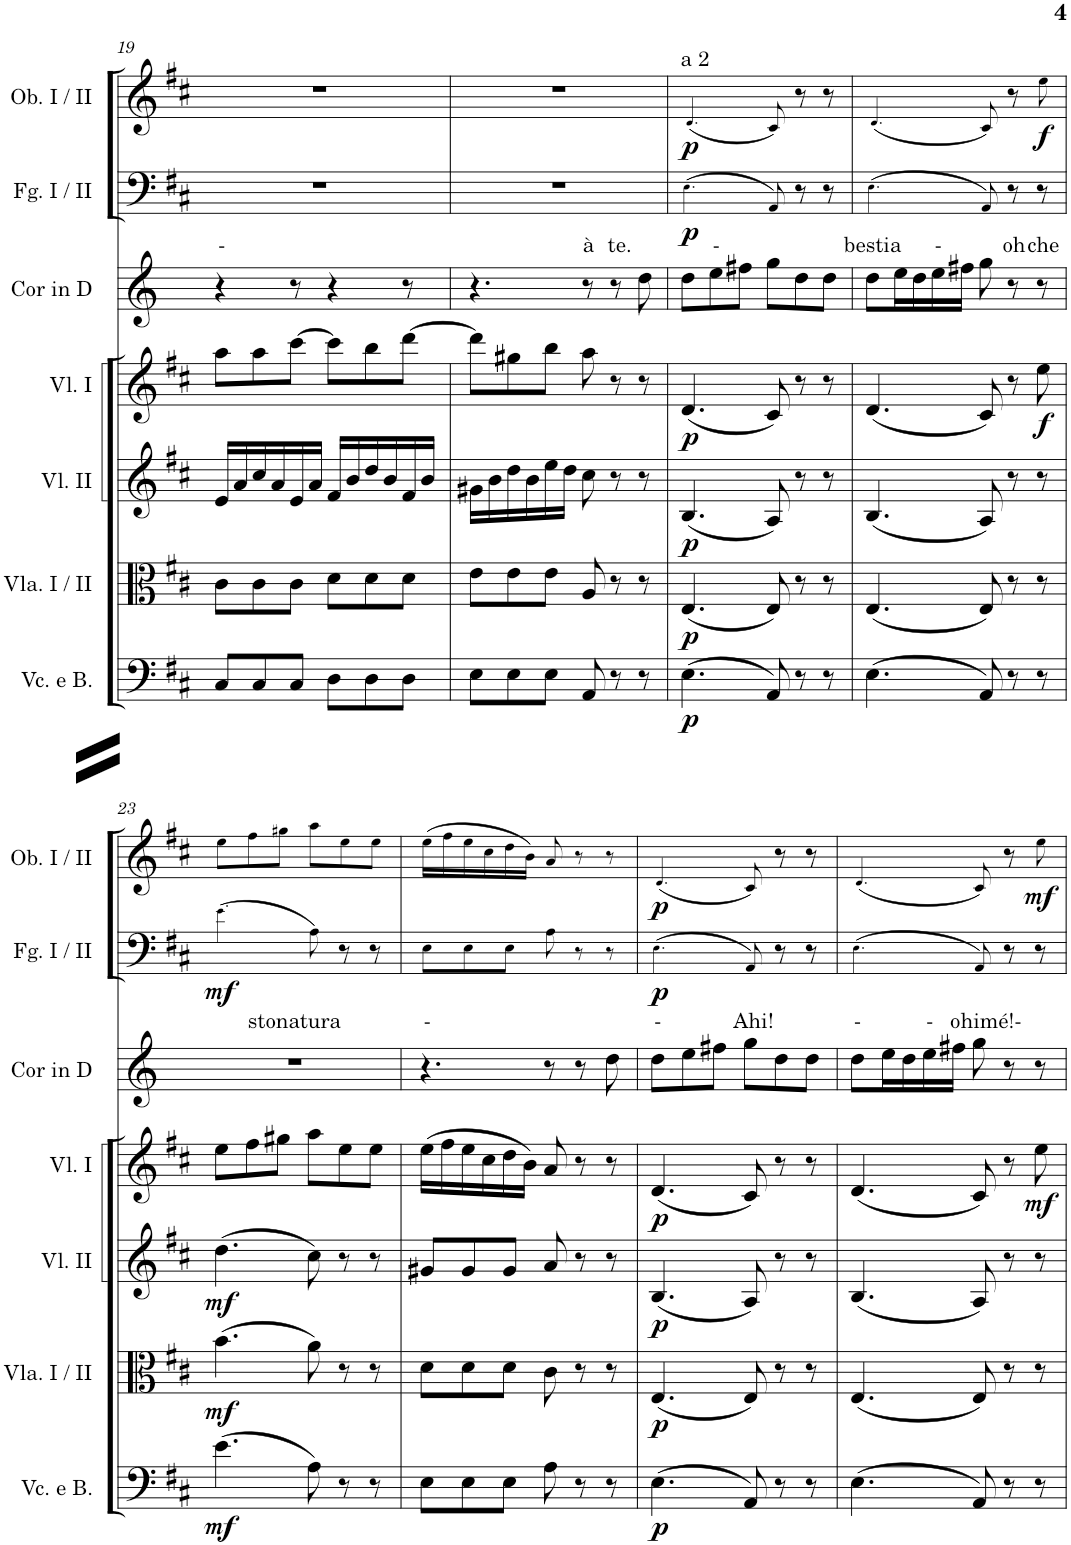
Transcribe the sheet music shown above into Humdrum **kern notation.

**kern	**dynam	**kern	**dynam	**kern	**dynam	**kern	**dynam	**kern	**dynam	**kern	**text	**kern	**dynam	**kern	**dynam
*part8	*part8	*part7	*part7	*part6	*part6	*part5	*part5	*part4	*part4	*part3	*part3	*part2	*part2	*part1	*part1
*staff8	*staff8	*staff7	*staff7	*staff6	*staff6	*staff5	*staff5	*staff4	*staff4	*staff3	*staff3	*staff2	*staff2	*staff1	*staff1
*I"Contrabasses	*	*I"Violoncello e Basso	*	*I"Viola I / II	*	*I"Violino II	*	*I"Violino I	*	*I"Corno principale in Re / D	*	*I"Fagotto I / II	*	*I"Oboe I / II	*
*I'Cbs.	*	*I'Vc. e B.	*	*I'Vla. I / II	*	*I'Vl. II	*	*I'Vl. I	*	*I'Cor in D	*	*I'Fg. I / II	*	*I'Ob. I / II	*
!!LO:PB:g=z
*clefF4	*	*clefF4	*	*clefC3	*	*clefG2	*	*clefG2	*	*clefG2	*	*clefF4	*	*clefG2	*
*Trd7c12	*	*	*	*	*	*	*	*	*	*Trd5c10	*	*	*	*	*
*k[f#c#]	*	*k[f#c#]	*	*k[f#c#]	*	*k[f#c#]	*	*k[f#c#]	*	*k[]	*	*k[f#c#]	*	*k[f#c#]	*
*M6/8	*	*M6/8	*	*M6/8	*	*M6/8	*	*M6/8	*	*M6/8	*	*M6/8	*	*M6/8	*
=19	=19	=19	=19	=19	=19	=19	=19	=19	=19	=19	=19	=19	=19	=19	=19
!	!	!	!	!	!	!	!	!	!	!	!LO:LY:a	!	!	!	!
8C#/L	.	8C#/L	.	8c#\L	.	16e/LL	.	8aa\L	.	4r	-	2.r	.	2.r	.
.	.	.	.	.	.	16a/	.	.	.	.	.	.	.	.	.
8C#/	.	8C#/	.	8c#\	.	16cc#/	.	8aa\	.	.	.	.	.	.	.
.	.	.	.	.	.	16a/	.	.	.	.	.	.	.	.	.
8C#/J	.	8C#/J	.	8c#\J	.	16e/	.	[8ccc#\J	.	8r	.	.	.	.	.
.	.	.	.	.	.	16a/JJ	.	.	.	.	.	.	.	.	.
8D\L	.	8D\L	.	8d\L	.	16f#/LL	.	8ccc#\L]	.	4r	.	.	.	.	.
.	.	.	.	.	.	16b/	.	.	.	.	.	.	.	.	.
8D\	.	8D\	.	8d\	.	16dd/	.	8bb\	.	.	.	.	.	.	.
.	.	.	.	.	.	16b/	.	.	.	.	.	.	.	.	.
8D\J	.	8D\J	.	8d\J	.	16f#/	.	[8ddd\J	.	8r	.	.	.	.	.
.	.	.	.	.	.	16b/JJ	.	.	.	.	.	.	.	.	.
=20	=20	=20	=20	=20	=20	=20	=20	=20	=20	=20	=20	=20	=20	=20	=20
8E\L	.	8E\L	.	8e\L	.	16g#X\LL	.	8ddd\L]	.	4.r	.	2.r	.	2.r	.
.	.	.	.	.	.	16b\	.	.	.	.	.	.	.	.	.
8E\	.	8E\	.	8e\	.	16dd\	.	8gg#X\	.	.	.	.	.	.	.
.	.	.	.	.	.	16b\	.	.	.	.	.	.	.	.	.
8E\J	.	8E\J	.	8e\J	.	16ee\	.	8bb\J	.	.	.	.	.	.	.
.	.	.	.	.	.	16dd\JJ	.	.	.	.	.	.	.	.	.
!	!	!	!	!	!	!	!	!	!	!	!LO:LY:a	!	!	!	!
8AA	.	8AA/	.	8A/	.	8cc#\	.	8aa\	.	8r	à	.	.	.	.
!	!	!	!	!	!	!	!	!	!	!	!LO:LY:a	!	!	!	!
8r	.	8r	.	8r	.	8r	.	8r	.	8r	te.	.	.	.	.
8r	.	8r	.	8r	.	8r	.	8r	.	8dd\	.	.	.	.	.
=21	=21	=21	=21	=21	=21	=21	=21	=21	=21	=21	=21	=21	=21	=21	=21
!	!	!	!	!	!	!	!	!	!	!	!	!	!	!LO:TX:a:t=a 2	!
!	!LO:DY:b	!	!LO:DY:b	!	!LO:DY:b	!	!LO:DY:b	!	!LO:DY:b	!	!	!	!LO:DY:b	!	!LO:DY:b
(4.E	p	(4.E\	p	(4.E/	p	(4.B/	p	(4.d/	p	8dd\L	.	(4.E!\	p	(4.d!/	p
!	!	!	!	!	!	!	!	!	!	!	!LO:LY:a	!	!	!	!
.	.	.	.	.	.	.	.	.	.	8ee\	-	.	.	.	.
.	.	.	.	.	.	.	.	.	.	8ff#X\J	.	.	.	.	.
8AA)	.	8AA/)	.	8E/)	.	8A/)	.	8c#/)	.	8gg\L	.	8AA!/)	.	8c#!/)	.
8r	.	8r	.	8r	.	8r	.	8r	.	8dd\	.	8r	.	8r	.
8r	.	8r	.	8r	.	8r	.	8r	.	8dd\J	.	8r	.	8r	.
=22	=22	=22	=22	=22	=22	=22	=22	=22	=22	=22	=22	=22	=22	=22	=22
!	!	!	!	!	!	!	!	!	!	!	!LO:LY:a	!	!	!	!
(4.E	.	(4.E\	.	(4.E/	.	(4.B/	.	(4.d/	.	8dd\L	bestia	(4.E!\	.	(4.d!/	.
.	.	.	.	.	.	.	.	.	.	16ee\L	.	.	.	.	.
.	.	.	.	.	.	.	.	.	.	16dd\	.	.	.	.	.
!	!	!	!	!	!	!	!	!	!	!	!LO:LY:a	!	!	!	!
.	.	.	.	.	.	.	.	.	.	16ee\	-	.	.	.	.
.	.	.	.	.	.	.	.	.	.	16ff#X\JJ	.	.	.	.	.
8AA)	.	8AA/)	.	8E/)	.	8A/)	.	8c#/)	.	8gg\	.	8AA!/)	.	8c#!/)	.
!	!	!	!	!	!	!	!	!	!	!	!LO:LY:a	!	!	!	!
8r	.	8r	.	8r	.	8r	.	8r	.	8r	oh	8r	.	8r	.
!	!	!	!	!	!	!	!	!	!LO:DY:b	!	!LO:LY:a	!	!	!	!LO:DY:b
8r	.	8r	.	8r	.	8r	.	8ee\	f	8r	che	8r	.	8ee!\	f
!!LO:LB:g=z
=23	=23	=23	=23	=23	=23	=23	=23	=23	=23	=23	=23	=23	=23	=23	=23
!	!LO:DY:b	!	!LO:DY:b	!	!LO:DY:b	!	!LO:DY:b	!	!	!	!LO:LY:a	!	!LO:DY:b	!	!
(4.e	mf	(4.e\	mf	(4.b\	mf	(4.dd\	mf	8ee\L	.	2.r	stonatura	(4.e!\	mf	8ee!\L	.
.	.	.	.	.	.	.	.	8ff#\	.	.	.	.	.	8ff#!\	.
.	.	.	.	.	.	.	.	8gg#X\J	.	.	.	.	.	8gg#X!\J	.
8A)	.	8A\)	.	8a\)	.	8cc#\)	.	8aa\L	.	.	.	8A!\)	.	8aa!\L	.
8r	.	8r	.	8r	.	8r	.	8ee\	.	.	.	8r	.	8ee!\	.
8r	.	8r	.	8r	.	8r	.	8ee\J	.	.	.	8r	.	8ee!\J	.
=24	=24	=24	=24	=24	=24	=24	=24	=24	=24	=24	=24	=24	=24	=24	=24
!	!	!	!	!	!	!	!	!	!	!	!LO:LY:a	!	!	!	!
8E\L	.	8E\L	.	8d\L	.	8g#X/L	.	(16ee\LL	.	4.r	-	8E!\L	.	(16ee!\LL	.
.	.	.	.	.	.	.	.	16ff#\	.	.	.	.	.	16ff#!\	.
8E\	.	8E\	.	8d\	.	8g#/	.	16ee\	.	.	.	8E!\	.	16ee!\	.
.	.	.	.	.	.	.	.	16cc#\	.	.	.	.	.	16cc#!\	.
8E\J	.	8E\J	.	8d\J	.	8g#/J	.	16dd\	.	.	.	8E!\J	.	16dd!\	.
.	.	.	.	.	.	.	.	16b\JJ)	.	.	.	.	.	16b!\JJ)	.
8A	.	8A\	.	8c#\	.	8a/	.	8a/	.	8r	.	8A!\	.	8a!/	.
8r	.	8r	.	8r	.	8r	.	8r	.	8r	.	8r	.	8r	.
8r	.	8r	.	8r	.	8r	.	8r	.	8dd\	.	8r	.	8r	.
=25	=25	=25	=25	=25	=25	=25	=25	=25	=25	=25	=25	=25	=25	=25	=25
!	!LO:DY:b	!	!LO:DY:b	!	!LO:DY:b	!	!LO:DY:b	!	!LO:DY:b	!	!LO:LY:a	!	!LO:DY:b	!	!LO:DY:b
(4.E	p	(4.E\	p	(4.E/	p	(4.B/	p	(4.d/	p	8dd\L	-	(4.E!\	p	(4.d!/	p
.	.	.	.	.	.	.	.	.	.	8ee\	.	.	.	.	.
.	.	.	.	.	.	.	.	.	.	8ff#X\J	.	.	.	.	.
!	!	!	!	!	!	!	!	!	!	!	!LO:LY:a	!	!	!	!
8AA)	.	8AA/)	.	8E/)	.	8A/)	.	8c#/)	.	8gg\L	Ahi!	8AA!/)	.	8c#!/)	.
8r	.	8r	.	8r	.	8r	.	8r	.	8dd\	.	8r	.	8r	.
8r	.	8r	.	8r	.	8r	.	8r	.	8dd\J	.	8r	.	8r	.
=26	=26	=26	=26	=26	=26	=26	=26	=26	=26	=26	=26	=26	=26	=26	=26
!	!	!	!	!	!	!	!	!	!	!	!LO:LY:a	!	!	!	!
(4.E	.	(4.E\	.	(4.E/	.	(4.B/	.	(4.d/	.	8dd\L	-	(4.E!\	.	(4.d!/	.
.	.	.	.	.	.	.	.	.	.	16ee\L	.	.	.	.	.
.	.	.	.	.	.	.	.	.	.	16dd\	.	.	.	.	.
!	!	!	!	!	!	!	!	!	!	!	!LO:LY:a	!	!	!	!
.	.	.	.	.	.	.	.	.	.	16ee\	-	.	.	.	.
.	.	.	.	.	.	.	.	.	.	16ff#X\JJ	.	.	.	.	.
!	!	!	!	!	!	!	!	!	!	!	!LO:LY:a	!	!	!	!
8AA)	.	8AA/)	.	8E/)	.	8A/)	.	8c#/)	.	8gg\	ohimé!-	8AA!/)	.	8c#!/)	.
8r	.	8r	.	8r	.	8r	.	8r	.	8r	.	8r	.	8r	.
!	!	!	!	!	!	!	!	!	!LO:DY:b	!	!	!	!	!	!LO:DY:b
8r	.	8r	.	8r	.	8r	.	8ee\	mf	8r	.	8r	.	8ee!\	mf
=	=	=	=	=	=	=	=	=	=	=	=	=	=	=	=
*-	*-	*-	*-	*-	*-	*-	*-	*-	*-	*-	*-	*-	*-	*-	*-
